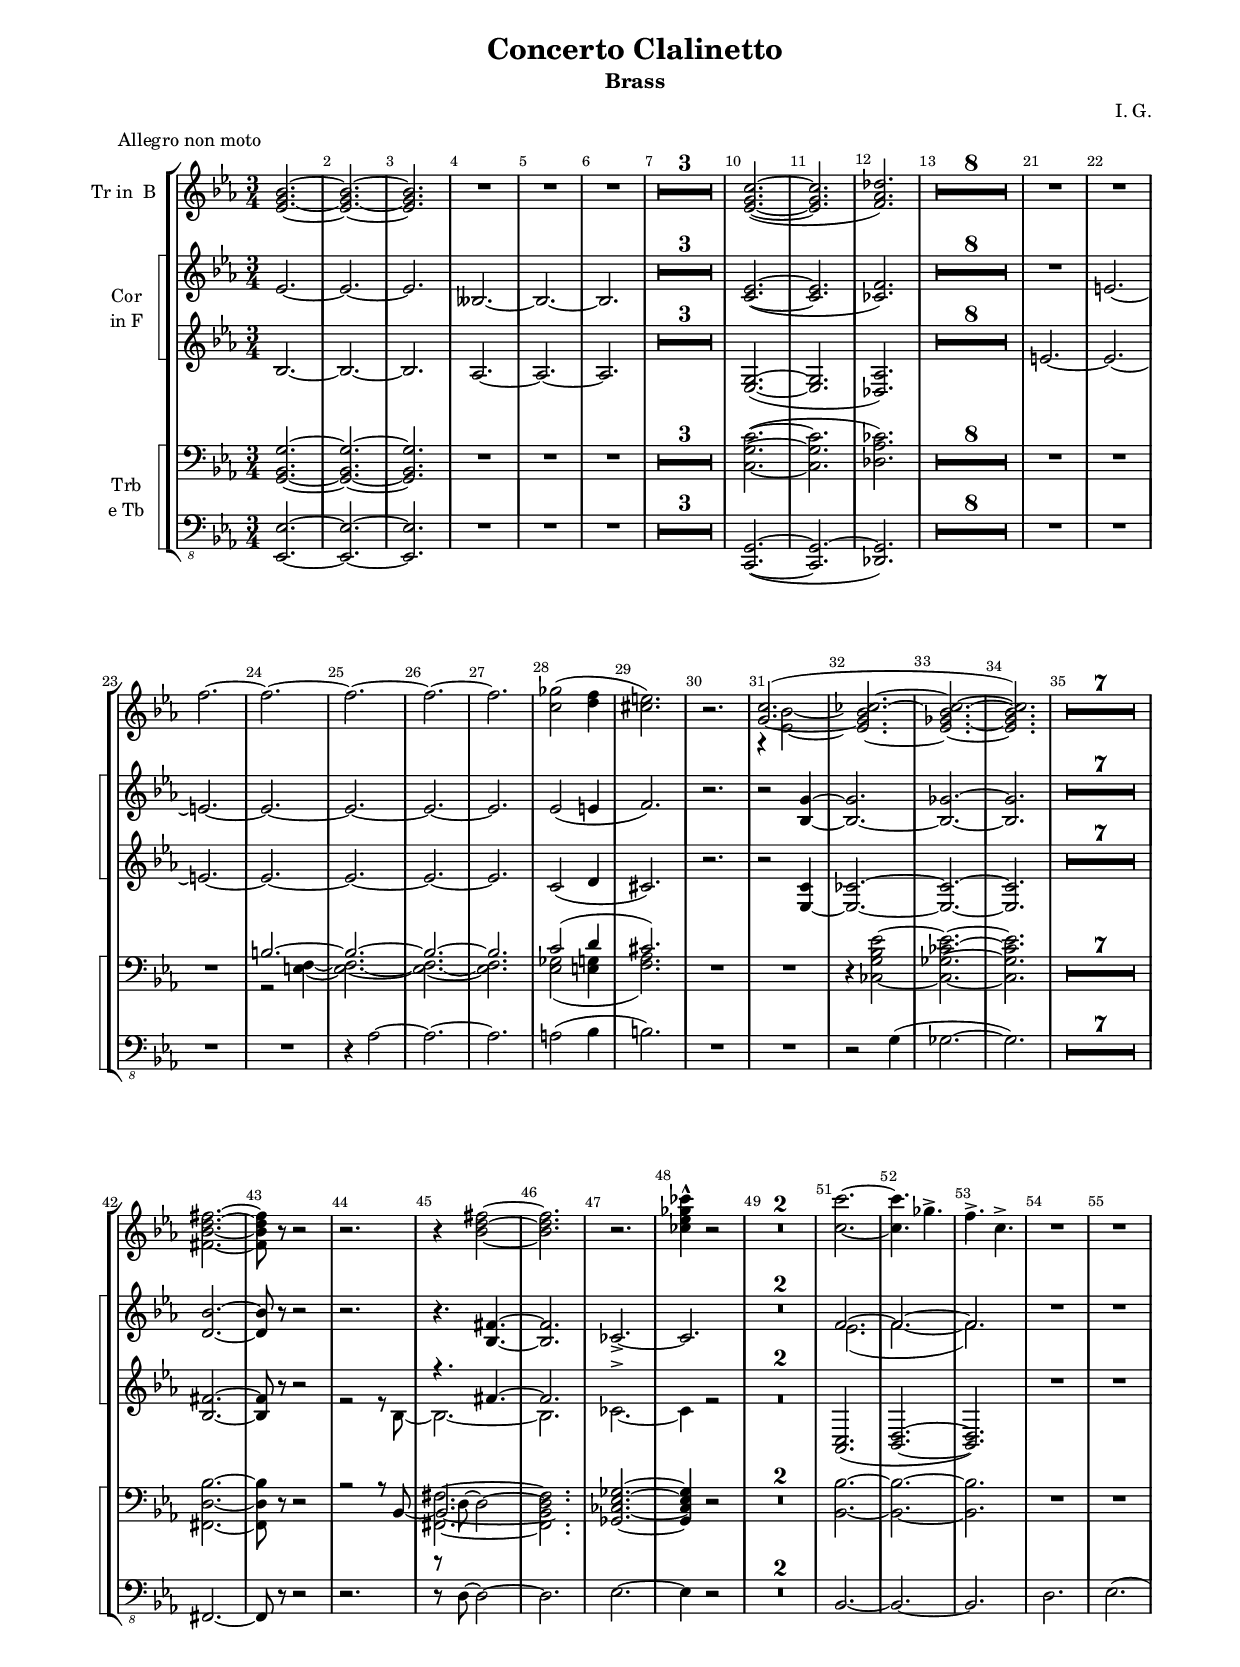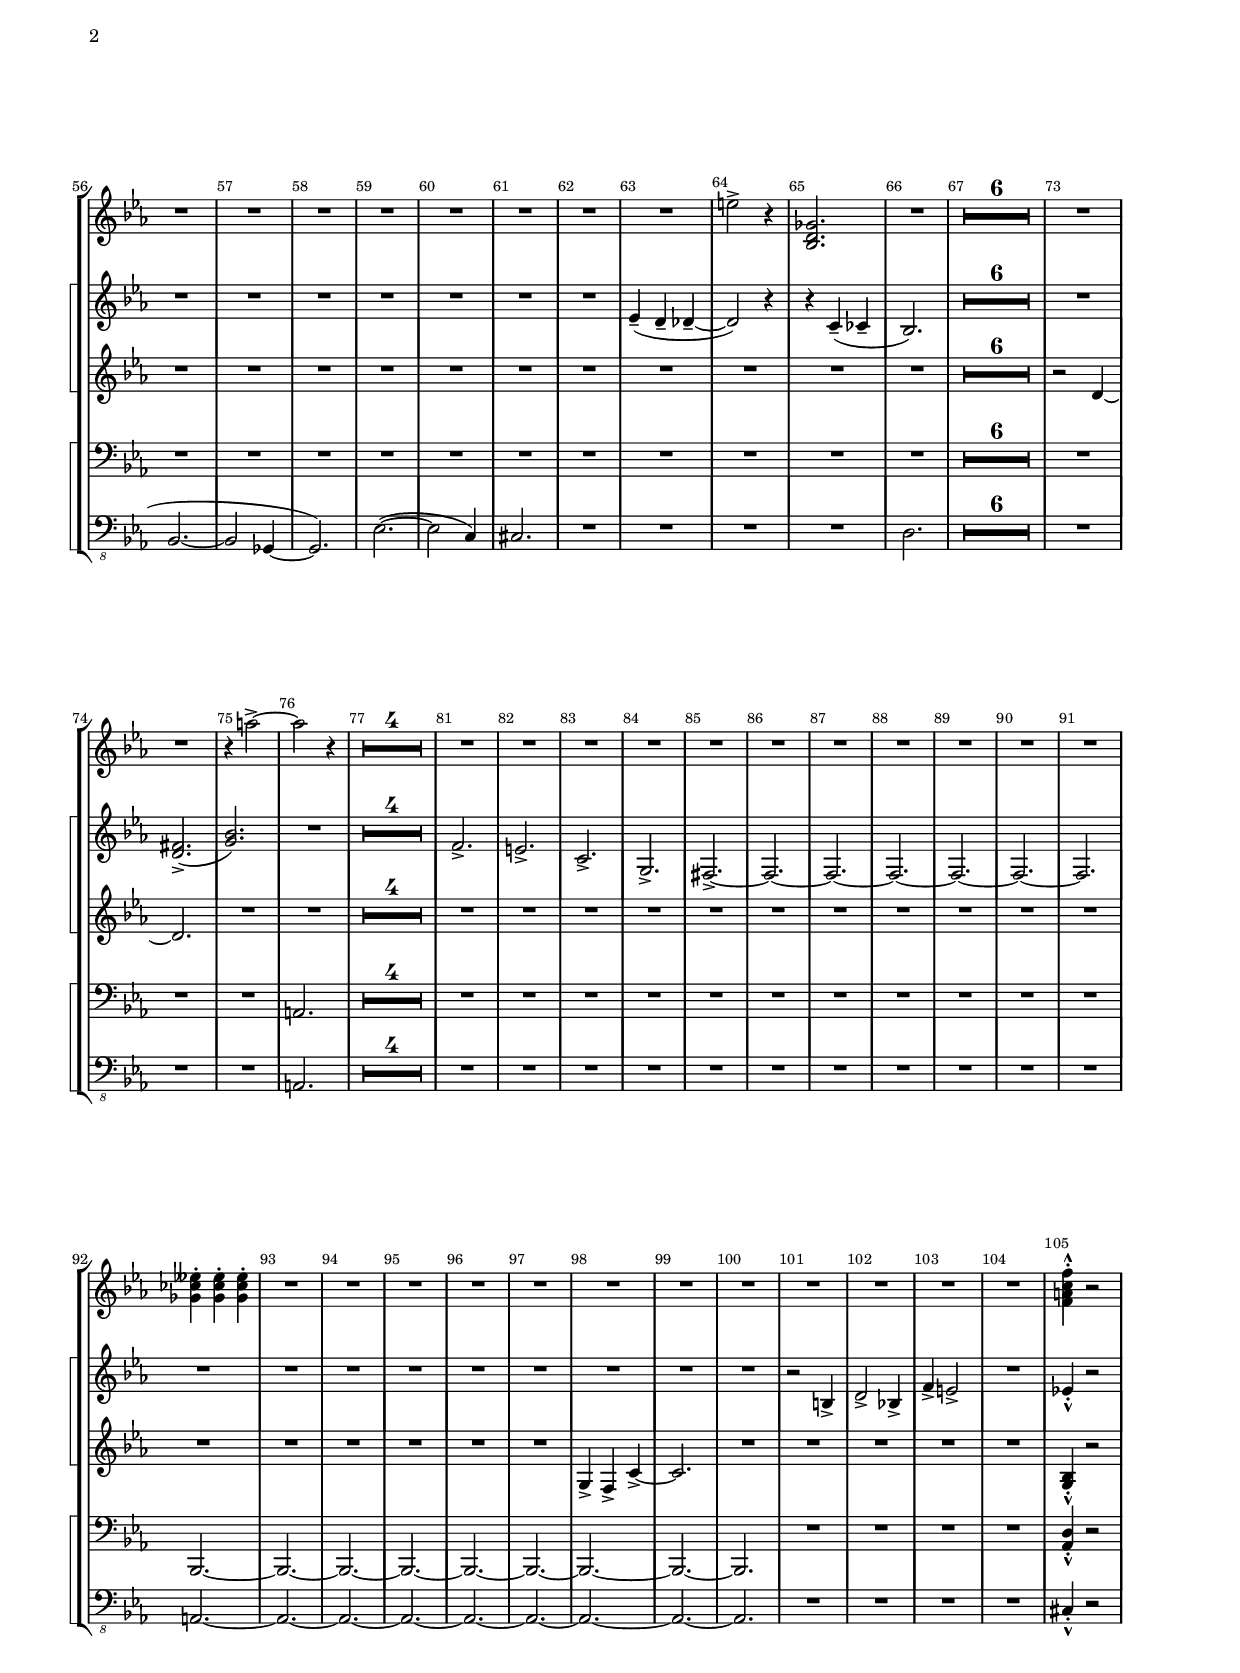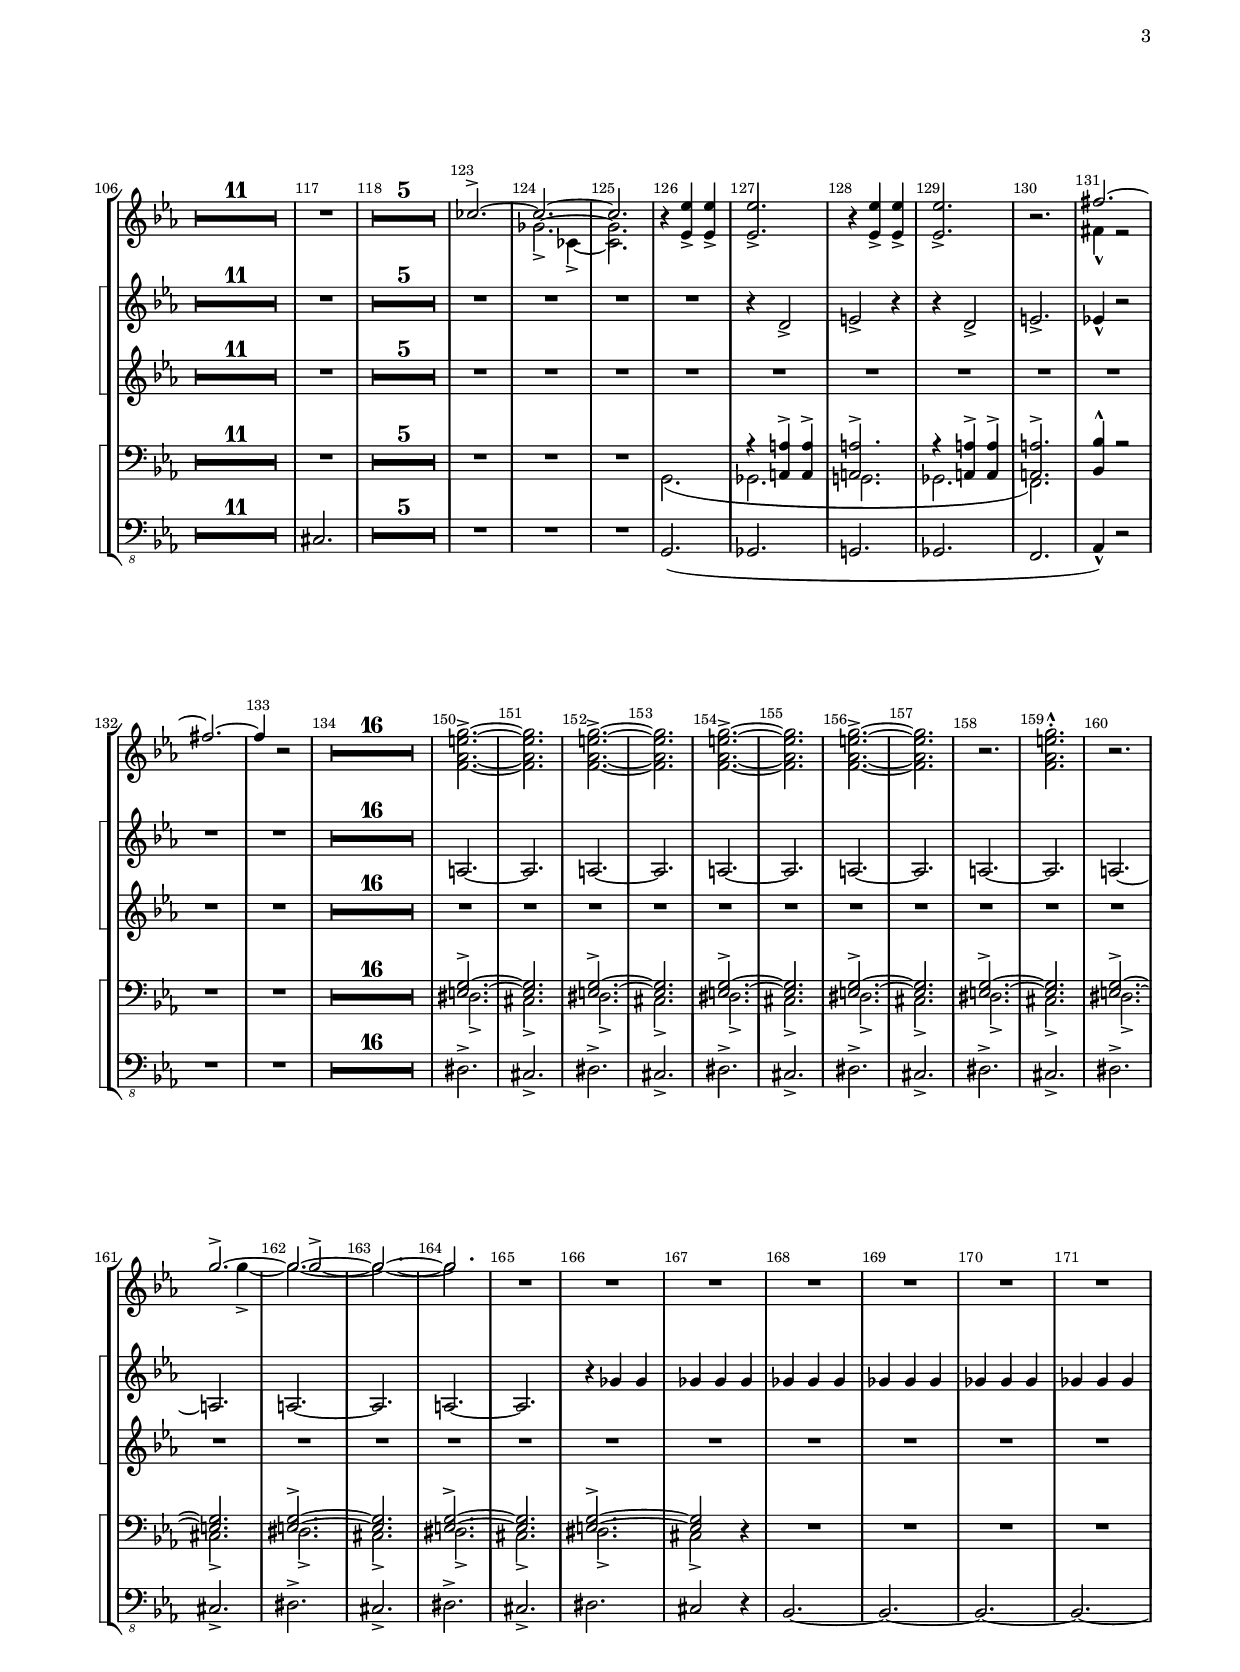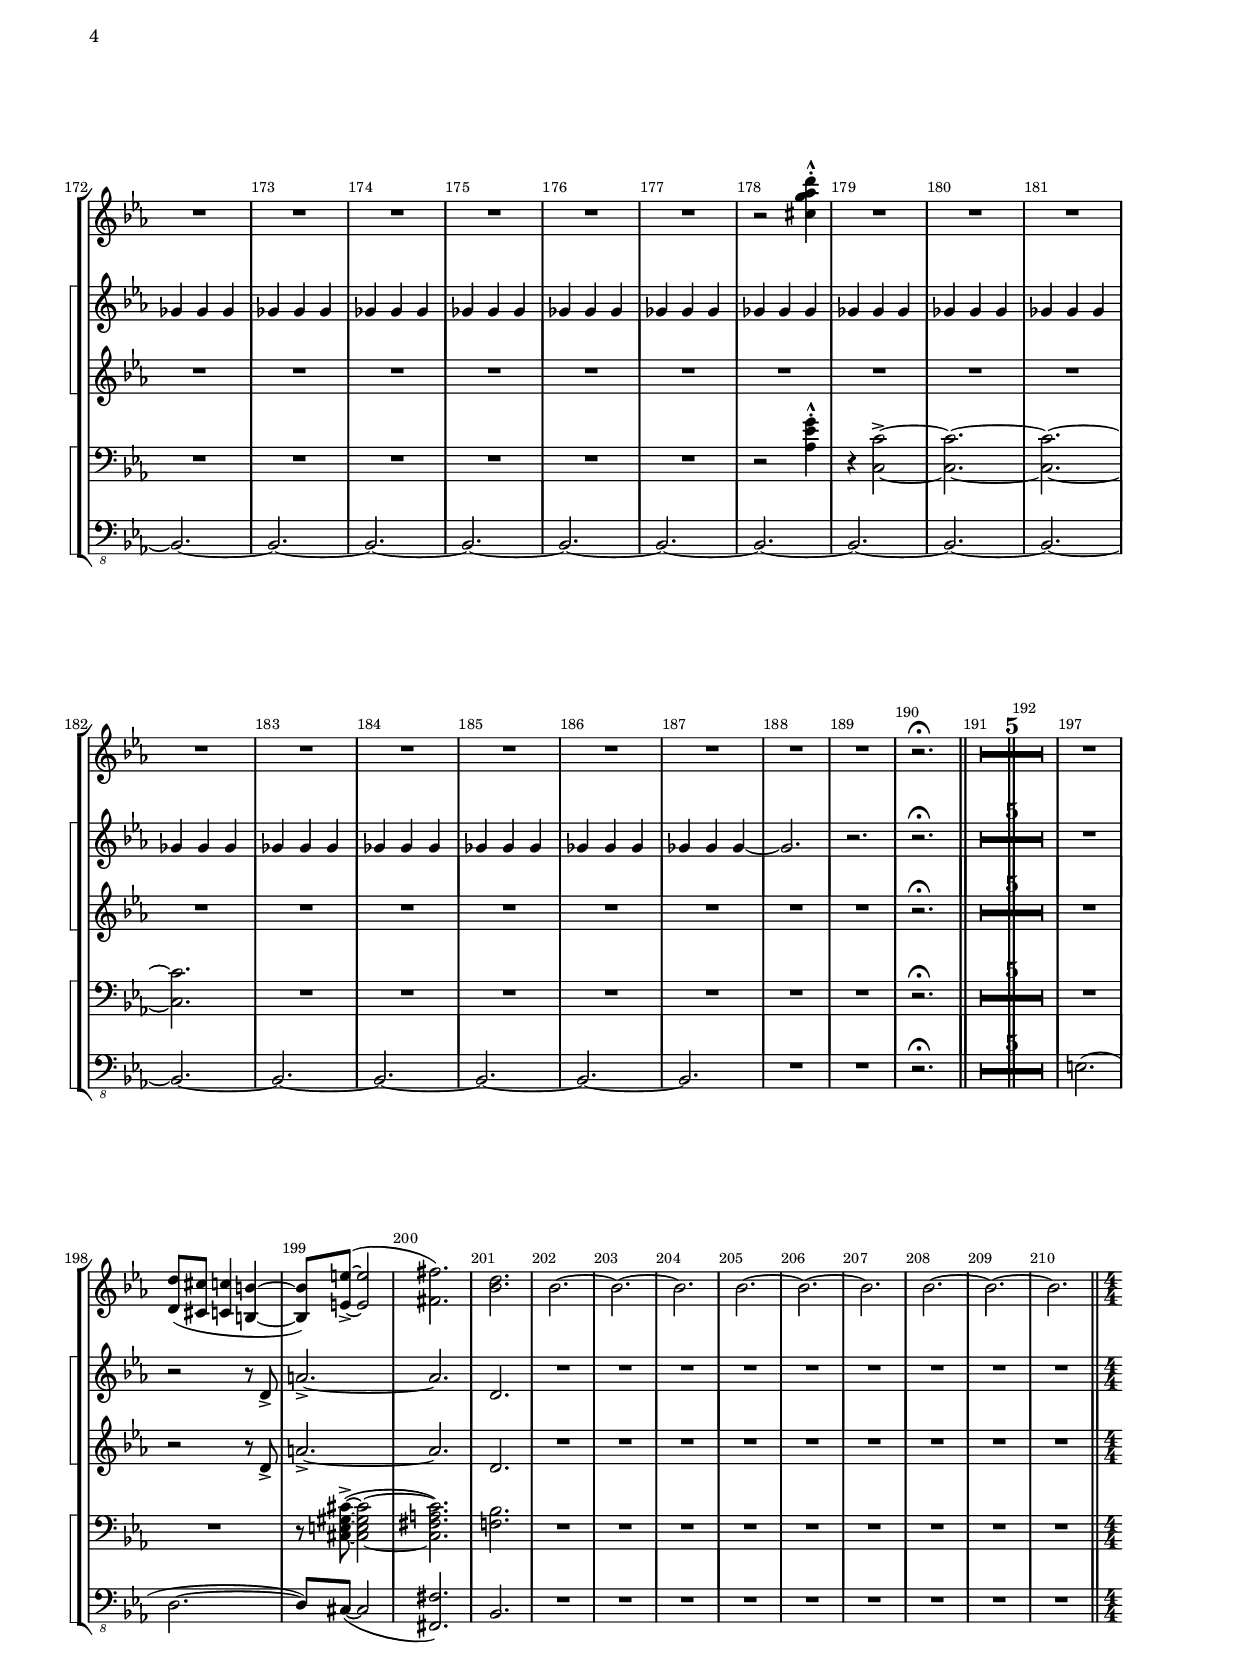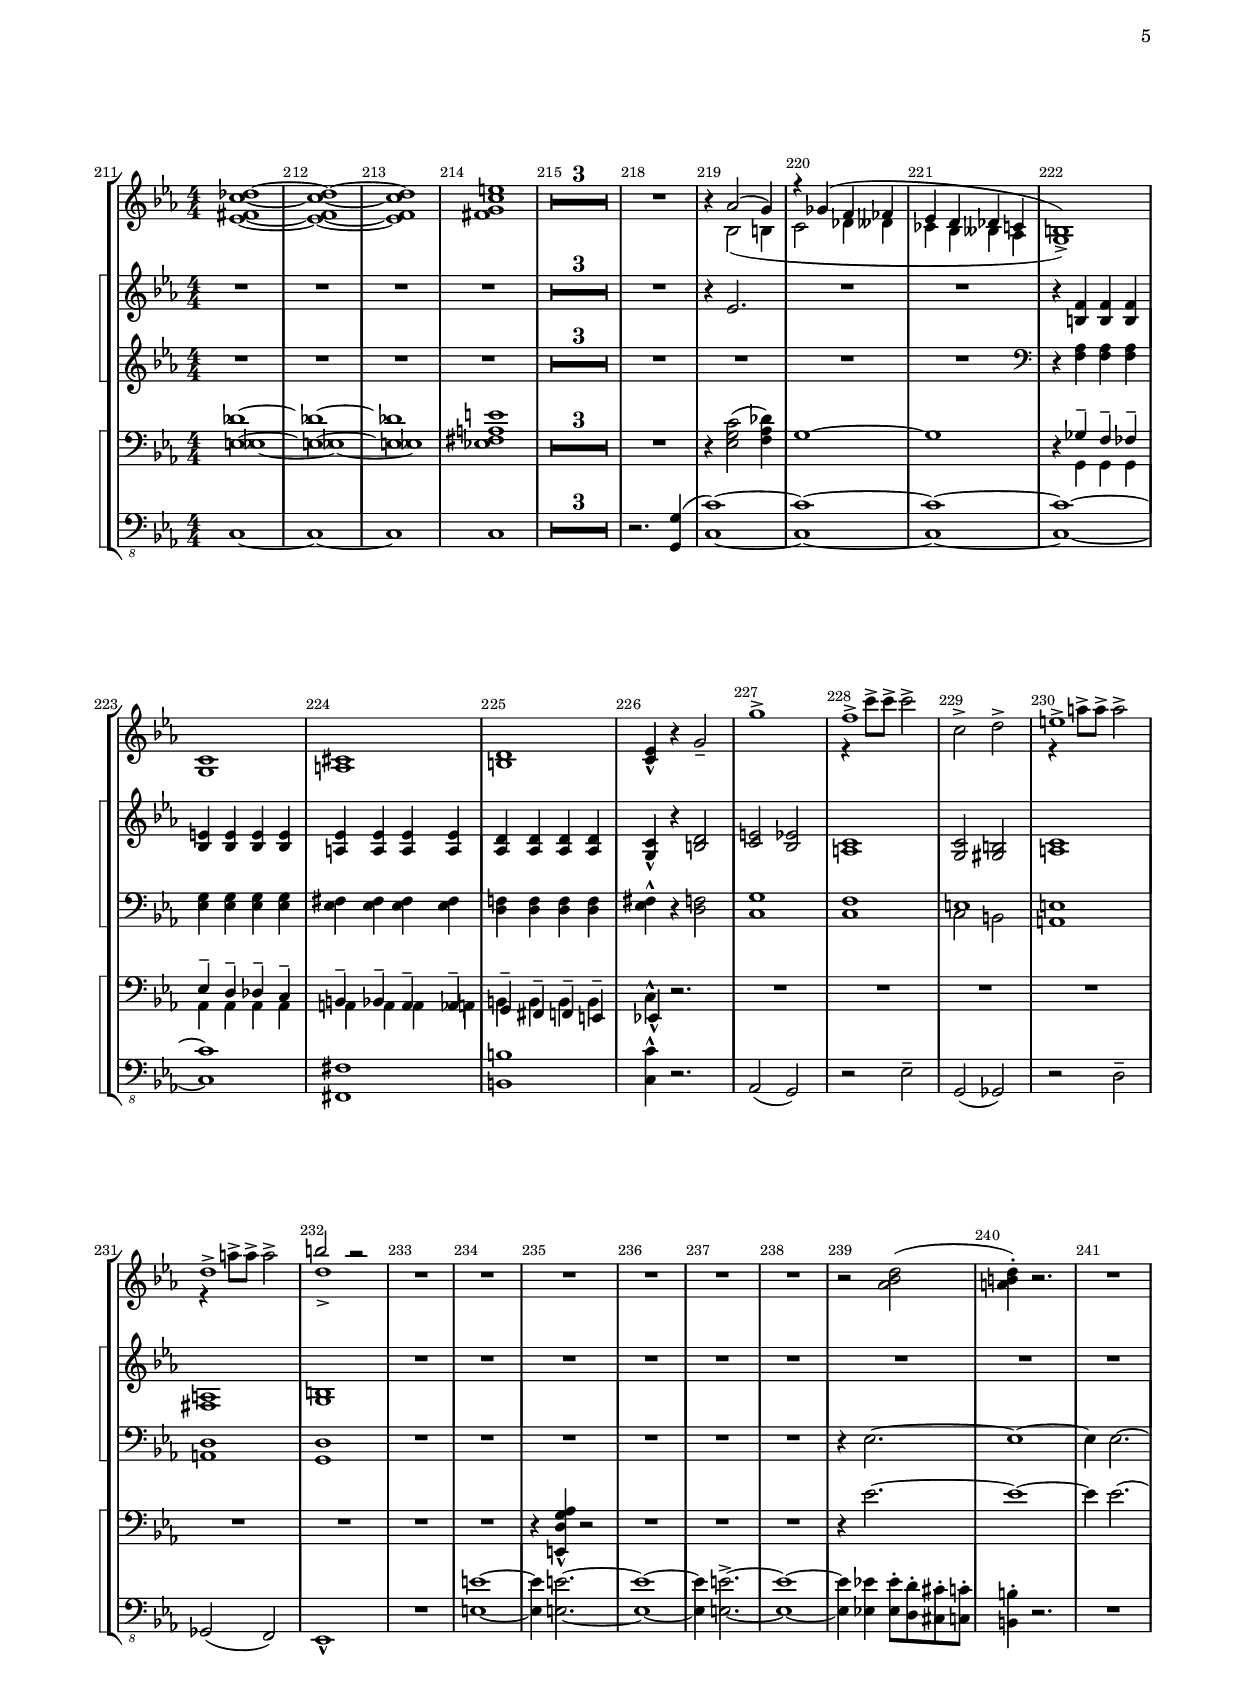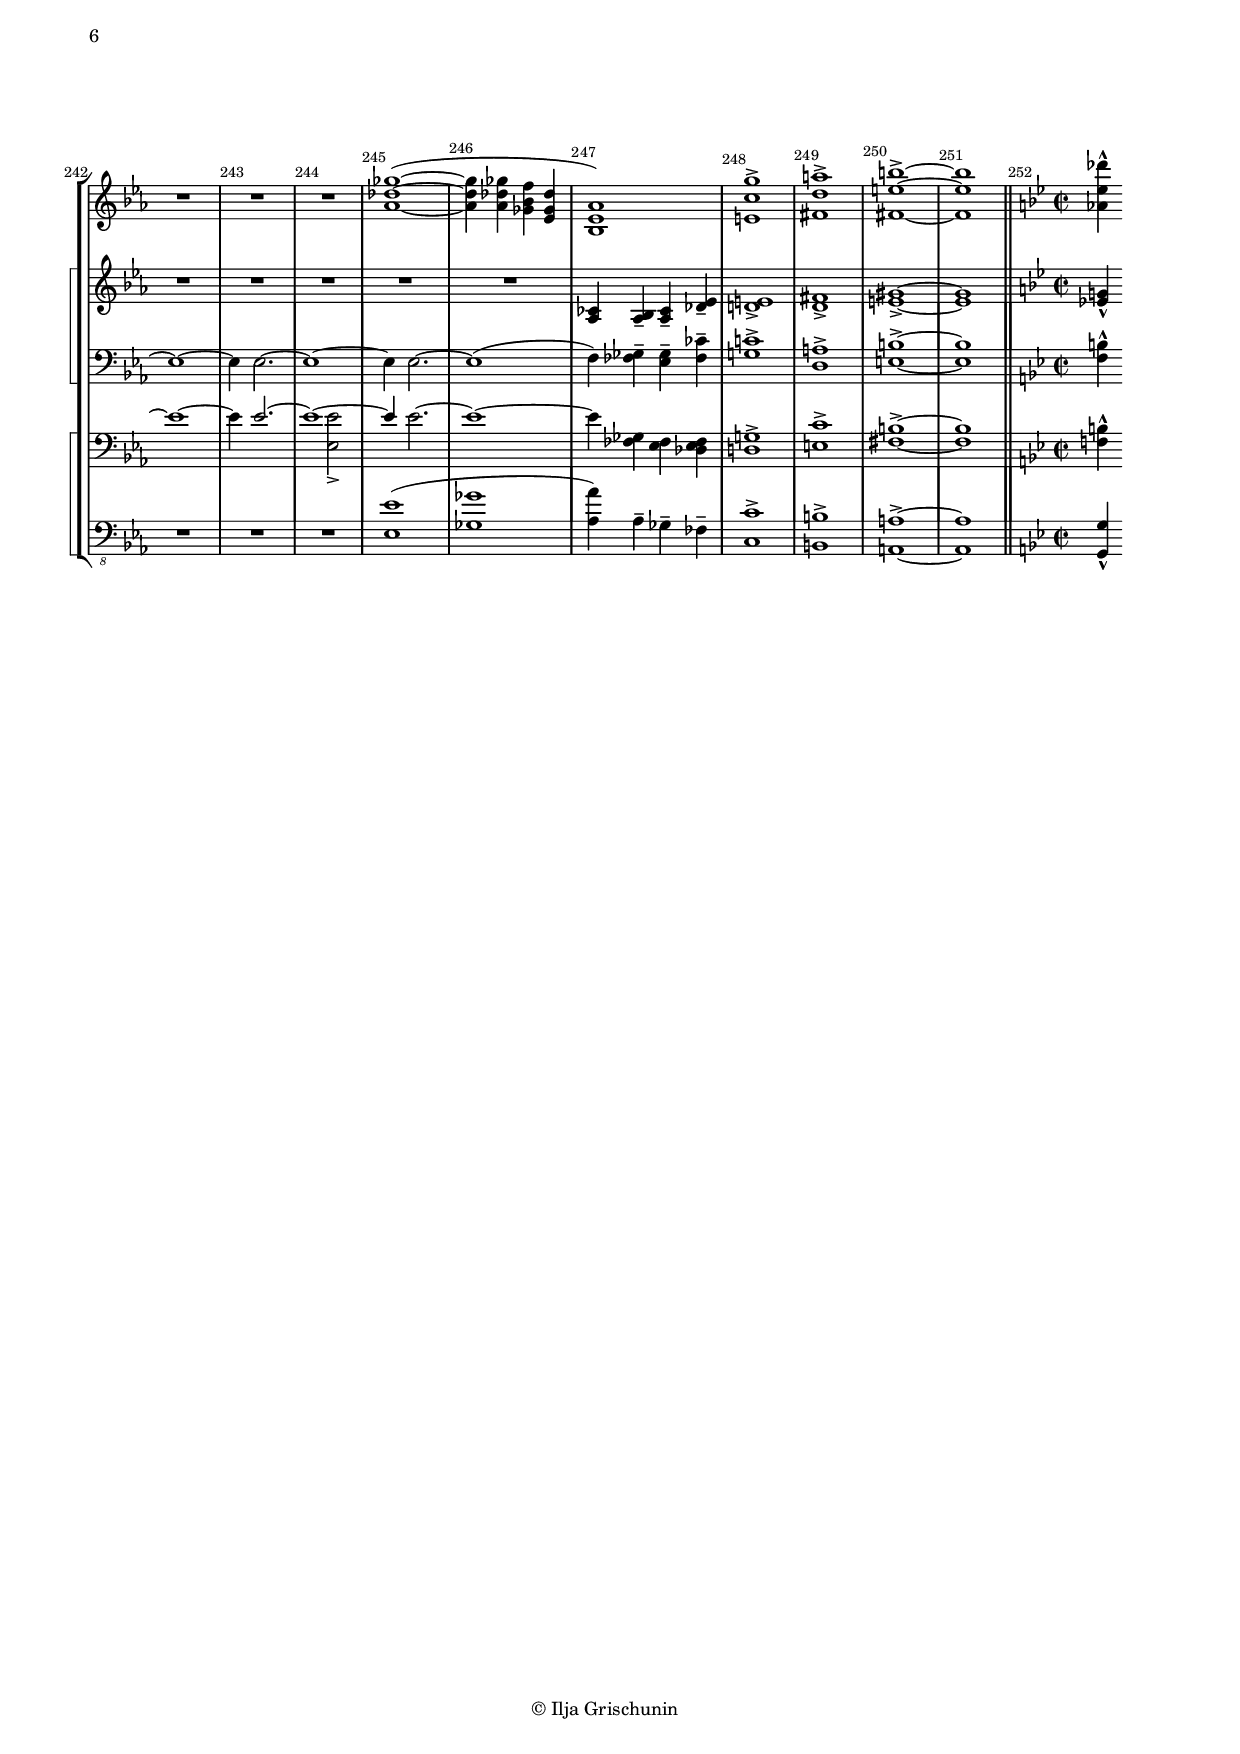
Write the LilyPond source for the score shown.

\version "2.19.15"
%\version "2.18.0"

\language "deutsch"

\header {
  title = "Concerto Clalinetto"
  subtitle = "Brass"
  meter = "Allegro non moto"
  composer = "I. G."
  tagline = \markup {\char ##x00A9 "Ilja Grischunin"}
}

#(ly:set-option 'relative-includes #t)
#(set-global-staff-size 16)

\paper {
  #(set-paper-size "a4")
  top-system-spacing.basic-distance = #25
  top-markup-spacing.basic-distance = #8
  markup-system-spacing.basic-distance = #8
  system-system-spacing.basic-distance = #28
  last-bottom-spacing.basic-distance = #15
  two-sided = ##t
  inner-margin = 20
  outer-margin = 15
}

\layout {
  indent = 10
  \context {
    \Score
    \override BarNumber.break-visibility = ##(#f #t #t)
    %\remove "Bar_number_engraver"
  }
  \override Staff.InstrumentName.self-alignment-X = #RIGHT
}

\version "2.19.15"
%\version "2.18.0"

\language "deutsch"

makeOctaves =
#(define-music-function (parser location arg mus)
   (integer? ly:music?)
   #{<<  \withMusicProperty #'to-relative-callback
         #(lambda (m p)
            (let ((mu (ly:music-property m 'element)))
              (ly:music-transpose mu (ly:make-pitch (- arg) 0 0))
              (ly:make-music-relative! mu p)
              (ly:music-transpose mu (ly:make-pitch arg 0 0)))
            p)
         \transpose c' $(ly:make-pitch arg 0 0) $mus
         $mus
     >>
   #})

trumpetMusic = \relative es' {
  \time 3/4
  \key es \major
  \override MultiMeasureRest.expand-limit = #2
  \set Score.skipBars = ##t
  <es g b>2.~ q~ q R2.*6 <es g c>2.~( q <f as des>) R2.*10  f'2.~ f~ f~ f~ f
  <c ges'>2( <d f>4 <cis e>2.) r2.
  <<
    {
      <g_~ c>2.( <es_~ g b~ ces~><es_~ ges_~ b^~ ces^~> q)
    }
    \\
    {
      r4 <es~ b'^~>2_~ \hideNotes q2.
    }
  >>
  R2.*7 <fis b d fis>2.~ q8 r r2 r2. r4 <b d fis>2~ q2. r <ces es ges ces>4-^ r2 R2.*2
  <c c'>2.~ q4. ges'-> f-> c-> R2.*10 e2-> r4 <b, d ges>2.R2.*9 r4 a''2->~ a r4 R2.*15
  <ges, ces eses>4-. q-. q-. R2.*12 <f a c f>4-.-^ r2 R2.*17
  <<
    {
      ces'2.->~ ces~ ces
    }
    \\
    {
      s2. ges->^~ ges
    }
    \\
    {
      \voiceTwo
      s2. s2 ces,4->~ ces2.
    }
  >>
  r4 <es es'>-> q-> q2.-> r4 q-> q-> q2.-> r
  <<
    {
      fis'~ fis~ fis4 b,2\rest R2.*16
    }
    \\
    {
      fis4-^ r2 s2. s
    }
  >>
  \repeat unfold 4 {<f as e' g>2.->~ q} r2. q2.-.-^ r2.
  <<
    {
      g'2.->~ g~ g~ g
    }
    \\
    {
      s2 g4->~ g2.~ g~ g
    }
    \\
    {
      \voiceTwo
      s2. s4 \stemUp g2^>~ \hideNotes g2.~ g
    }
  >>
  R2.*13 r2 <cis, g' as d>4-.-^ R2.*11 r2.\fermata
  %%%%%%%%%%%%%%%%%%%
  \bar "||" \cadenzaOn R1*10 \cadenzaOff \bar "||"
  %%%%%%%%%%%%%%%%%%%
  \set Score.currentBarNumber = 192
  R2.*6
  \makeOctaves #-1 {d8( cis c4 h~ h8) e(->~ e2 fis2.)}<b, d>
  b~ b~ b b~ b~ b b~ b~ b
  \bar "||"
  \numericTimeSignature
  \time 4/4
  <es, fis c' des>1~ q~ q <fis g c e> R1*4 r4
  <<
    {
      as2( g4) r ges( f fes es d des c h1)
    }
    \\
    {
      b2( h4 c2 des4 deses ces b heses as g1->)
    }
  >>
  <g c><a cis><h d><c es>4-^ r g'2-- g'1->
  <<
    {
      f->
    }
    \\
    {
      r4 c'8^> c^> c2^>
    }
  >>
  c,-> d->
  <<
    {
      e1-> d-> h'2 r
    }
    \\
    {
      \repeat unfold 2 {r4 a8^> a^> a2^>} d,1->
    }
  >>
  R1*6 r2 <as b d>( <a h d>4)-. r2. R1*4 <as des ges>1~(
  q4 q <ges b f'><es ges des'><b es as>1)
  <e c' g'>1-><fis d' a'>-><fis e' h'>->~ q
  \bar "||"
  %%%%%%%%%%%%%%%%%%%%%%%%%%%
  \key b \major
  \defaultTimeSignature
  \time 2/2
  <as es' des'>4-^
}

\version "2.19.15"
%\version "2.18.0"

\language "deutsch"

cornoOneMusic = \relative es' {
  \time 3/4
  \key es \major
  \override MultiMeasureRest #'expand-limit = #2
  \set Score.skipBars = ##t
  es2.~ es~ es heses~ heses~ heses R2.*3 <c es>2.~( q <ces f>) R2.*9  e2.~ e~ e~ e~ e~ e
  es2( e4 f2.) r2. r2 <b, g'>4~ <b~ g'>2.<b ges'>~ q
  R2.*7 <d b'>2.~ q8 r r2 r2. r4. <b fis'>~ q2. ces->~ ces R2.*2
  <<
    {
      f2.~ f~ f
    }
    \\
    {
      es( f~ f)
    }
  >>
  R2.*9 es4--( d-- des--~ des2) r4 r c--( ces-- b2.) R2.*7 <d fis>2.->( <g b>) R2.*5
  f2.-> e-> c-> g-> fis->~ fis~ fis~ fis~ fis~ fis~ fis R2.*9 r2 h4-> d2-> b!4-> f'4-> e2->
  R2. es!4-.-^ r2 R2.*21 r4 d2-> e-> r4 r d2-> e2.-> es!4-^ r2 R2.*18
  \repeat unfold 8 {a,2.~ a} r4 ges' ges \repeat unfold 20 {ges4 ges ges} ges4 ges ges~ ges2.
  r2. r\fermata
  %%%%%%%%%%%%%%%%%%%
  \bar "||" \cadenzaOn R1*10 \cadenzaOff \bar "||"
  %%%%%%%%%%%%%%%%%%%
  R2.*6
  r2 r8 d-> a'2.->~ a d, R2.*9
  \bar "||"
  \numericTimeSignature
  \time 4/4
  R1*8 r4 es2. R1*2 r4 <h f'> q q <b e> q q q <a es'> q q q <as d> q q q
  <g c>-^ r <h d>2<c e><b es><a c>1<g c>2<gis h><a c>1<fis a><g h> R1*14
  <as ces>4<as b>--<as ces>--<des es>--<d! e!>1-><d fis>-><e gis>->~ q
  \bar "||"
  %%%%%%%%%%%%%%%%%%%%%%%%%%%
  \key b \major
  \defaultTimeSignature
  \time 2/2
  <es! g!>4-^
}

\version "2.19.15"
%\version "2.18.0"

\language "deutsch"

cornoTwoMusic = \relative es' {
  %\clef bass
  \time 3/4
  \override MultiMeasureRest #'expand-limit = #2
  \key es \major
  \set Score.skipBars = ##t
  b2.~ b~ b as~ as~ as R2.*3 <es g>2.~( q <des as'>) R2.*8  e'2.~ e~ e~ e~ e~ e~ e
  c2( d4 cis2.) r2. r2 <es,_~ c'>4<es ces'>2.~ q~ q
  R2.*7 <b' fis'>2.~ q8 r r2
  <<
    {
      s2. r4. fis'~ fis2. s2.*2
    }
    \\
    {
      r2 r8 b,~ b2.~ b ces^>~ ces4 r2 R2.*2
    }
  >>
  <as, c>2.(<b d>~ q) R2.*19 r2 d'4~ d2.
  R2.*23 g,4-> f-> c'->~ c2. R2.*5 <g b>4-.-^ r2
  R2.*26 R2.*18 R2.*40  r2.\fermata
  %%%%%%%%%%%%%%%%%%%
  \bar "||" \cadenzaOn R1*10 \cadenzaOff \bar "||"
  %%%%%%%%%%%%%%%%%%%
  R2.*6
  %\clef treble
  r2 r8 d'-> a'2.->~ a d, R2.*9
  \bar "||"
  \numericTimeSignature
  \time 4/4
  R1*11
  \clef bass
  r4 <f, as> q q <es g> q q q <es fis> q q q <d f!><d f> q q
  <es fis>-^ r <d f>2<c g'>1<c f>
  <<
    {
      e
    }
    \\
    {
      c2 h
    }
  >>
  <a e'>1<a d><g d'> R1*6 r4 \repeat unfold 3 {es'2.~ es1~ es4}
  es2.~ es1( f4) <fes ges>--<es ges>--<fes ces'>--
  <g! c!>1-><d a'>-><e h'>->~ q
  \bar "||"
  %%%%%%%%%%%%%%%%%%%%%%%%%%%
  \key b \major
  \defaultTimeSignature
  \time 2/2
  <f h>4-^
}

\version "2.19.15"
%\version "2.18.0"

\language "deutsch"

trombonMusic = \relative es {
  \clef bass
  \time 3/4
  \key es \major
  \override MultiMeasureRest.expand-limit = #2
  \set Score.skipBars = ##t
  <g, b g'>2.~ q~ q R2.*6 <c g' c>2.~( q <des as' ces>) R2.*11
  <<
    {
      h'2.~ h~ h~ h c2( d4 cis2.)
    }
    \\
    {
      r2 <e, f>4~ q2.~ q~ q <es ges>2( <e g>4 <f as>2.)
    }
  >>
  R2.*2 r4 <ces~ g' b~ es~>2<ces ges' ces es>2.~ q
  R2.*7 <fis, d' b'>2.~ q8 r r2
  <<
    {
      r2 r8 b_~ b2._~ \hideNotes b
    }
    \\
    {
      s2. <fis~ fis'^~> <fis b d fis>
    }
    \\
    {
      \voiceTwo
      s2. r8 d'^~ d2^~ \hideNotes d2.
    }
  >>
  <ges, ces es ges>~ q4 r2 R2.*2 <b b'>2.~ q~ q R2.*22 a2. R2.*15
  \repeat unfold 8 {b,2.~} b R2.*4 <as' d>4-.-^ r2 R2.*20
  <<
    {
      s2. r4 <a a'>-> q-> q2.-> r4 q-> q-> q2.-> <b b'>4-^ r2
    }
    \\
    {
      g2.( ges g! ges f) s
    }
  >>
  R2.*18
  \repeat unfold 8 {
    <<
      {
        <e' g>2.->~ q
      }
      \\
      {
        dis2.-> cis->
      }
    >>
  }
  <<
    {
      <e g>2.->~ q2
    }
    \\
    {
      dis2.-> cis2->
    }
  >>
  r4 R2.*10 r2 <as' es' g>4-.-^ r <c, c'>2->~ q2.~ q~ q 
  R2.*7 r2.\fermata
  %%%%%%%%%%%%%%%%%%%
  \bar "||" \cadenzaOn R1*10 \cadenzaOff \bar "||"
  %%%%%%%%%%%%%%%%%%%
  R2.*7
  r8 <cis e gis cis>(->~ q2~ <cis fis a cis>2.)<f! b> R2.*9
  \bar "||"
  \numericTimeSignature
  \time 4/4
  \repeat unfold 2 {
    <<
      {
        %\once \override Stem.length = #12
        %\displaceHeads #'(0.9 -0.001)
        \once \override Accidental.extra-offset = #'(.5 . 0)
        <e! des'!>1~
      }
      \\
      {
        \voiceThree
        \once \override NoteHead.X-offset = #.5
        %\once \override Stem.rotation = #'(40 0 0)
        %\once \override Stem.extra-offset = #'(0.2 . -0.2)
        %Z%\once \override Stem.length = #9.5
        %\hide Flag
        %\once \override Flag.stencil = ##f
        \once \override Accidental.extra-offset = #'(4 . 0)
        es!_~
      }   
    >>
  }
  <<
    {
      %\once \override Stem.length = #12
      %\displaceHeads #'(0.9 -0.001)
      \once \override Accidental.extra-offset = #'(.5 . 0)
      <e! des'!>1
    }
    \\
    {
      \voiceThree
      \once \override NoteHead.X-offset = #.5
      %\once \override Stem.rotation = #'(40 0 0)
      %\once \override Stem.extra-offset = #'(0.2 . -0.2)
      %\once \override Stem.length = #9.5
      %\hide Flag
      %\once \override Flag.stencil = ##f
      \once \override Accidental.extra-offset = #'(4 . 0)
      es!
    }   
  >>
  <es! fis a e'> R1*4 r4 <es g c>2(<f as des>4) g1~ g r4 
  <<
    {
      ges-- f-- fes-- es-- d-- des-- c--
      h-- b-- a-- 
      \once \override Accidental.extra-offset = #'(1.3 . 0)
      as-- g-- fis-- f-- e-- es!_^
    }
    \\
    {
      g g g as as as as a a 
      \once \override NoteColumn.force-hshift = #1
      a 
      %\once \override NoteHead.X-offset = #1.9
      %\once \override Stem.extra-offset = #'(1.9 . 0)
      \once \override NoteColumn.force-hshift = #1.5
      \once \override Accidental.extra-offset = #'(2.35 . 0)
      a!
      h h h h c^^
    }
  >>
  r2. R1*8 r4 <e, d' g as>4-^ r2 R1*3 r4
  \repeat unfold 2 {es''2.~ es1~ es4}
  <<
    {
      es2.~ es1~ es4
    }
    \\
    {
      s2. s2 <es, es'>-> s4
    }
  >>
  es'2.~ es1~ es4 <fes, ges><es fes><des es fes>
  <d! g!>1-><e c'>-><fis h>->~ q
  \bar "||"
  %%%%%%%%%%%%%%%%%%%%%%%%%%%
  \key b \major
  \defaultTimeSignature
  \time 2/2
  <f! h>4-^
}

\version "2.19.15"
%\version "2.18.0"

\language "deutsch"

makeOctaves =
#(define-music-function (parser location arg mus)
   (integer? ly:music?)
   #{<<  \withMusicProperty #'to-relative-callback
         #(lambda (m p)
            (let ((mu (ly:music-property m 'element)))
              (ly:music-transpose mu (ly:make-pitch (- arg) 0 0))
              (ly:make-music-relative! mu p)
              (ly:music-transpose mu (ly:make-pitch arg 0 0)))
            p)
         \transpose c' $(ly:make-pitch arg 0 0) $mus
         $mus
     >>
   #})

tubaMusic = \relative {
  \clef "bass_8"
  \time 3/4
  \key es \major
  \override MultiMeasureRest.expand-limit = #2
  \set Score.skipBars = ##t
  <es,, es'>2.~ q~ q R2.*6 <c g'>2.~( <c g'^~><des g>) R2.*12
  r4 as''2~ as2.~ as a2( b4 h2.) R2.*2 r2 g4( ges2.~ ges)
  R2.*7 fis,2.~ fis8 r r2 r2. r8 d'~ d2~ d2. es~ es4 r2 R2.*2
  b2.~ b~ b d es( b~ b2 ges4~ ges2.) es'~( es2 c4) cis2. R2.*4
  d2. R2.*9 a2. R2.*15 \repeat unfold 8 {a2.~} a R2.*4 cis4-.-^ r2
  R2.*11 cis2. R2.*8 g2.( ges g! ges f as4-^) r2 R2.*18
  \repeat unfold 8 {dis2.-> cis->} dis cis2 r4
  \repeat unfold 19 {b2.~} b2. R2.*2 r2.\fermata
  %%%%%%%%%%%%%%%%%%%
  \bar "||" \cadenzaOn R1*10 \cadenzaOff \bar "||"
  %%%%%%%%%%%%%%%%%%%
  R2.*5
  e2.( d^~ d8) cis(~ cis2 <fis, fis'>2.) b R2.*9
  \bar "||"
  \numericTimeSignature
  \time 4/4
  c1~ c~ c c R1*3 
  r2.\makeOctaves #1 {g4( c1)~ c~ c~ c~ c fis, h c4-^} r2.
  as2( g) r es'-- g,( ges) r d'-- ges,( f) es1-^ R1
  \makeOctaves #1 {
    e'1~ e4 e2.~ e1~ e4 e2.->~ e1~ e4 es es8-. d-. cis-. c-. 
    h4-. r2. R1*4 es1( ges as4)
  } as-- ges-- fes-- \makeOctaves #1 {c1-> h-> a->~ a}
  \bar "||"
  %%%%%%%%%%%%%%%%%%%%%%%%%%%
  \key b \major
  \defaultTimeSignature
  \time 2/2
  <g g'>4-^
}


\score {
  \new StaffGroup = "StaffGroup_brass" <<
    \new Staff = "Staff_trumpet" {
      \set Staff.instrumentName = #"Tr in  B"
      %\transpose b c'
      \trumpetMusic
    }
    \new StaffGroup = "GrandStaff_corni" \with {
      instrumentName = \markup {
        \center-column {
          "Cor"
          \line { "in F" }
        }
      }
      systemStartDelimiter = #'SystemStartSquare
    }
    <<
      \new Staff = "Staff_hornI" {
        %\transpose f c'
        \cornoOneMusic
      }
      \new Staff = "Staff_horn2" {
        %\transpose f c'
        \cornoTwoMusic
      }
    >>
    \new StaffGroup = "GrandStaff_trombon_e_tuba" \with {
      instrumentName = \markup {
        \center-column {
          "Trb"
          \line { "e Tb" }
        }
      }
      systemStartDelimiter = #'SystemStartSquare
    }
    <<
      \new Staff = "Staff_trombon" {
        \trombonMusic
      }
      \new Staff = "Staff_tuba" {
        \tubaMusic
      }
    >>
  >>
}